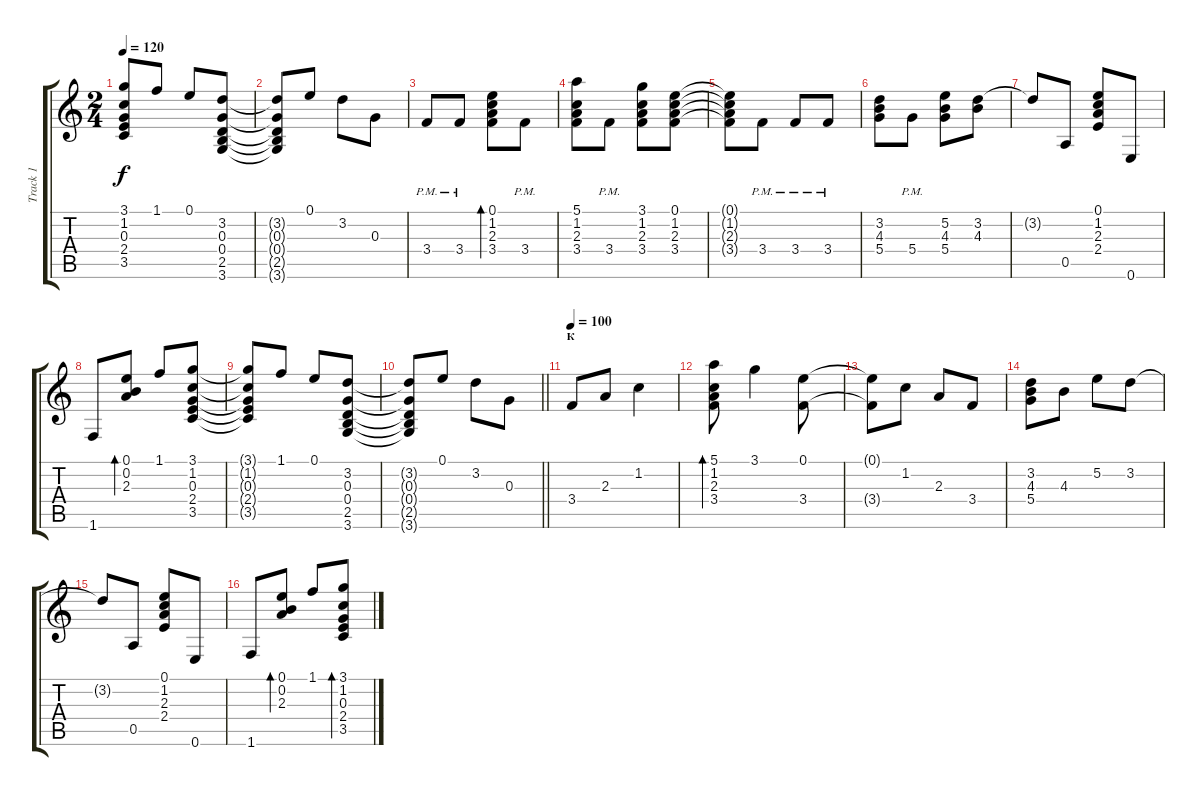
\track ("Track 1" "Track 1") {instrument acousticguitarnylon}
\staff {score tabs}
\tuning (E4 B3 G3 D3 A2 E2) {hide}
\ts (2 4)
\tempo 120
\clef g2
\ks c
(3.1{t} 1.2{t} 0.3{t} 2.4{t} 3.5{t}).8{dy f} 1.1.8 0.1.8 (3.2 0.3 0.4 2.5 3.6).8 |
(3.2{t} 0.3{t} 0.4{t} 2.5{t} 3.6{t}).8 0.1.8 3.2.8 0.3.8 |
3.4{pm}.8 3.4{pm}.8 (0.1 1.2 2.3 3.4).8{bd 60} 3.4{pm}.8 |
(5.1 1.2 2.3 3.4).8 3.4{pm}.8 (3.1 1.2 2.3 3.4).8 (0.1 1.2 2.3 3.4).8 |
(0.1{t} 1.2{t} 2.3{t} 3.4{t}).8 3.4{pm}.8 3.4{pm}.8 3.4{pm}.8 |
(3.2 4.3 5.4).8 5.4{pm}.8 (5.2 4.3 5.4).8 (3.2 4.3).8 |
3.2{t}.8 0.5.8 (0.1 1.2 2.3 2.4).8 0.6.8 |
1.6.8 (0.1 0.2 2.3).8{bd 60} 1.1.8 (3.1 1.2 0.3 2.4 3.5).8 |
(3.1{t} 1.2{t} 0.3{t} 2.4{t} 3.5{t}).8 1.1.8 0.1.8 (3.2 0.3 0.4 2.5 3.6).8 |
\barLineRight lightlight
(3.2{t} 0.3{t} 0.4{t} 2.5{t} 3.6{t}).8 0.1.8 3.2.8 0.3.8 |
\section ("" "к")
\tempo 100
3.4.8 2.3.8 1.2.4 |
(5.1 1.2 2.3 3.4).8{bd 240} 3.1.4 (0.1 3.4).8 |
(0.1{t} 3.4{t}).8 1.2.8 2.3.8 3.4.8 |
(3.2 4.3 5.4).8 4.3.8 5.2.8 3.2.8 |
3.2{t}.8 0.5.8 (0.1 1.2 2.3 2.4).8 0.6.8 |
1.6.8 (0.1 0.2 2.3).8{bd 60} 1.1.8 (3.1 1.2 0.3 2.4 3.5).8{bd 480}
